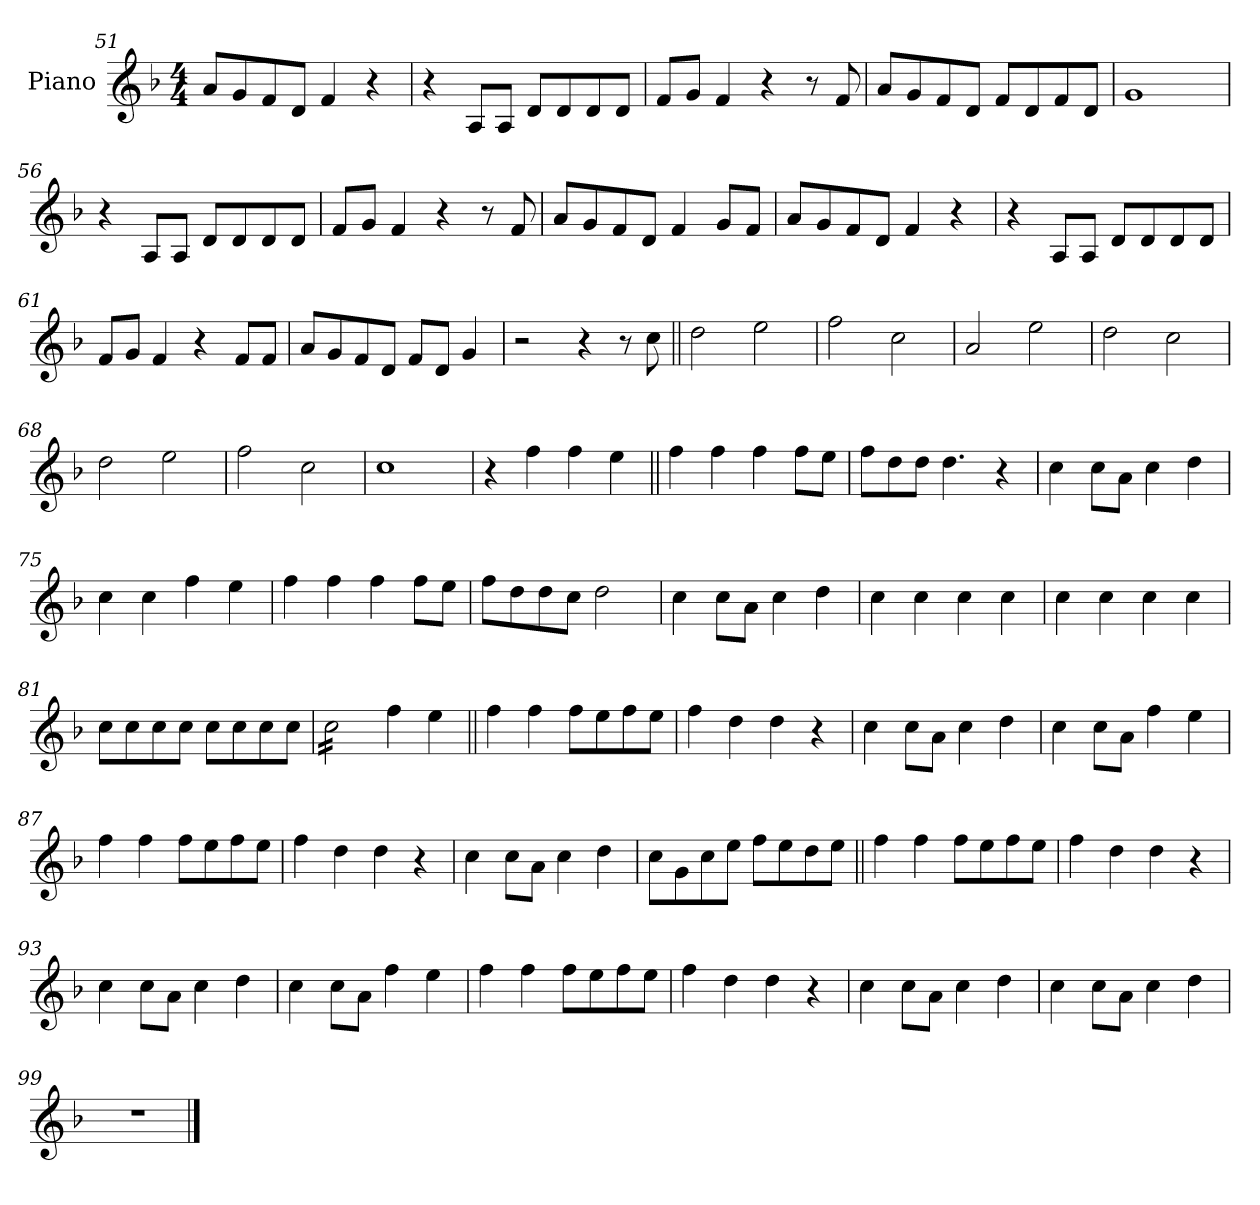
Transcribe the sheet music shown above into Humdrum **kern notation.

**kern
*part1
*staff1
*I"Piano
*I'Pno.
*clefG2
*k[b-]
*M4/4
=51
8aL
8g
8f
8dJ
4f
4r
=52
4r
8AL
8AJ
8dL
8d
8d
8dJ
=53
8fL
8gJ
4f
4r
8r
8f
=54
8aL
8g
8f
8dJ
8fL
8d
8f
8dJ
=55
1g
=56
4r
8AL
8AJ
8dL
8d
8d
8dJ
=57
8fL
8gJ
4f
4r
8r
8f
=58
8aL
8g
8f
8dJ
4f
8gL
8fJ
=59
8aL
8g
8f
8dJ
4f
4r
=60
4r
8AL
8AJ
8dL
8d
8d
8dJ
=61
8fL
8gJ
4f
4r
8fL
8fJ
=62
8aL
8g
8f
8dJ
8fL
8dJ
4g
=63
2r
4r
8r
8cc
=64||
2dd
2ee
=65
2ff
2cc
=66
2a
2ee
=67
2dd
2cc
=68
2dd
2ee
=69
2ff
2cc
=70
1cc
=71
4r
4ff
4ff
4ee
=72||
4ff
4ff
4ff
8ffL
8eeJ
=73
8ffL
8dd
8ddJ
4.dd
4r
=74
4cc
8ccL
8aJ
4cc
4dd
=75
4cc
4cc
4ff
4ee
=76
4ff
4ff
4ff
8ffL
8eeJ
=77
8ffL
8dd
8dd
8ccJ
2dd
=78
4cc
8ccL
8aJ
4cc
4dd
=79
4cc
4cc
4cc
4cc
=80
4cc
4cc
4cc
4cc
=81
8ccL
8cc
8cc
8ccJ
8ccL
8cc
8cc
8ccJ
=82
*tremolo
16ccLL
16cc
16cc
16cc
16cc
16cc
16cc
16ccJJ
*Xtremolo
4ff
4ee
=83||
4ff
4ff
8ffL
8ee
8ff
8eeJ
=84
4ff
4dd
4dd
4r
=85
4cc
8ccL
8aJ
4cc
4dd
=86
4cc
8ccL
8aJ
4ff
4ee
=87
4ff
4ff
8ffL
8ee
8ff
8eeJ
=88
4ff
4dd
4dd
4r
=89
4cc
8ccL
8aJ
4cc
4dd
=90
8ccL
8g
8cc
8eeJ
8ffL
8ee
8dd
8eeJ
=91||
4ff
4ff
8ffL
8ee
8ff
8eeJ
=92
4ff
4dd
4dd
4r
=93
4cc
8ccL
8aJ
4cc
4dd
=94
4cc
8ccL
8aJ
4ff
4ee
=95
4ff
4ff
8ffL
8ee
8ff
8eeJ
=96
4ff
4dd
4dd
4r
=97
4cc
8ccL
8aJ
4cc
4dd
=98
4cc
8ccL
8aJ
4cc
4dd
=99
1r
==
*-
